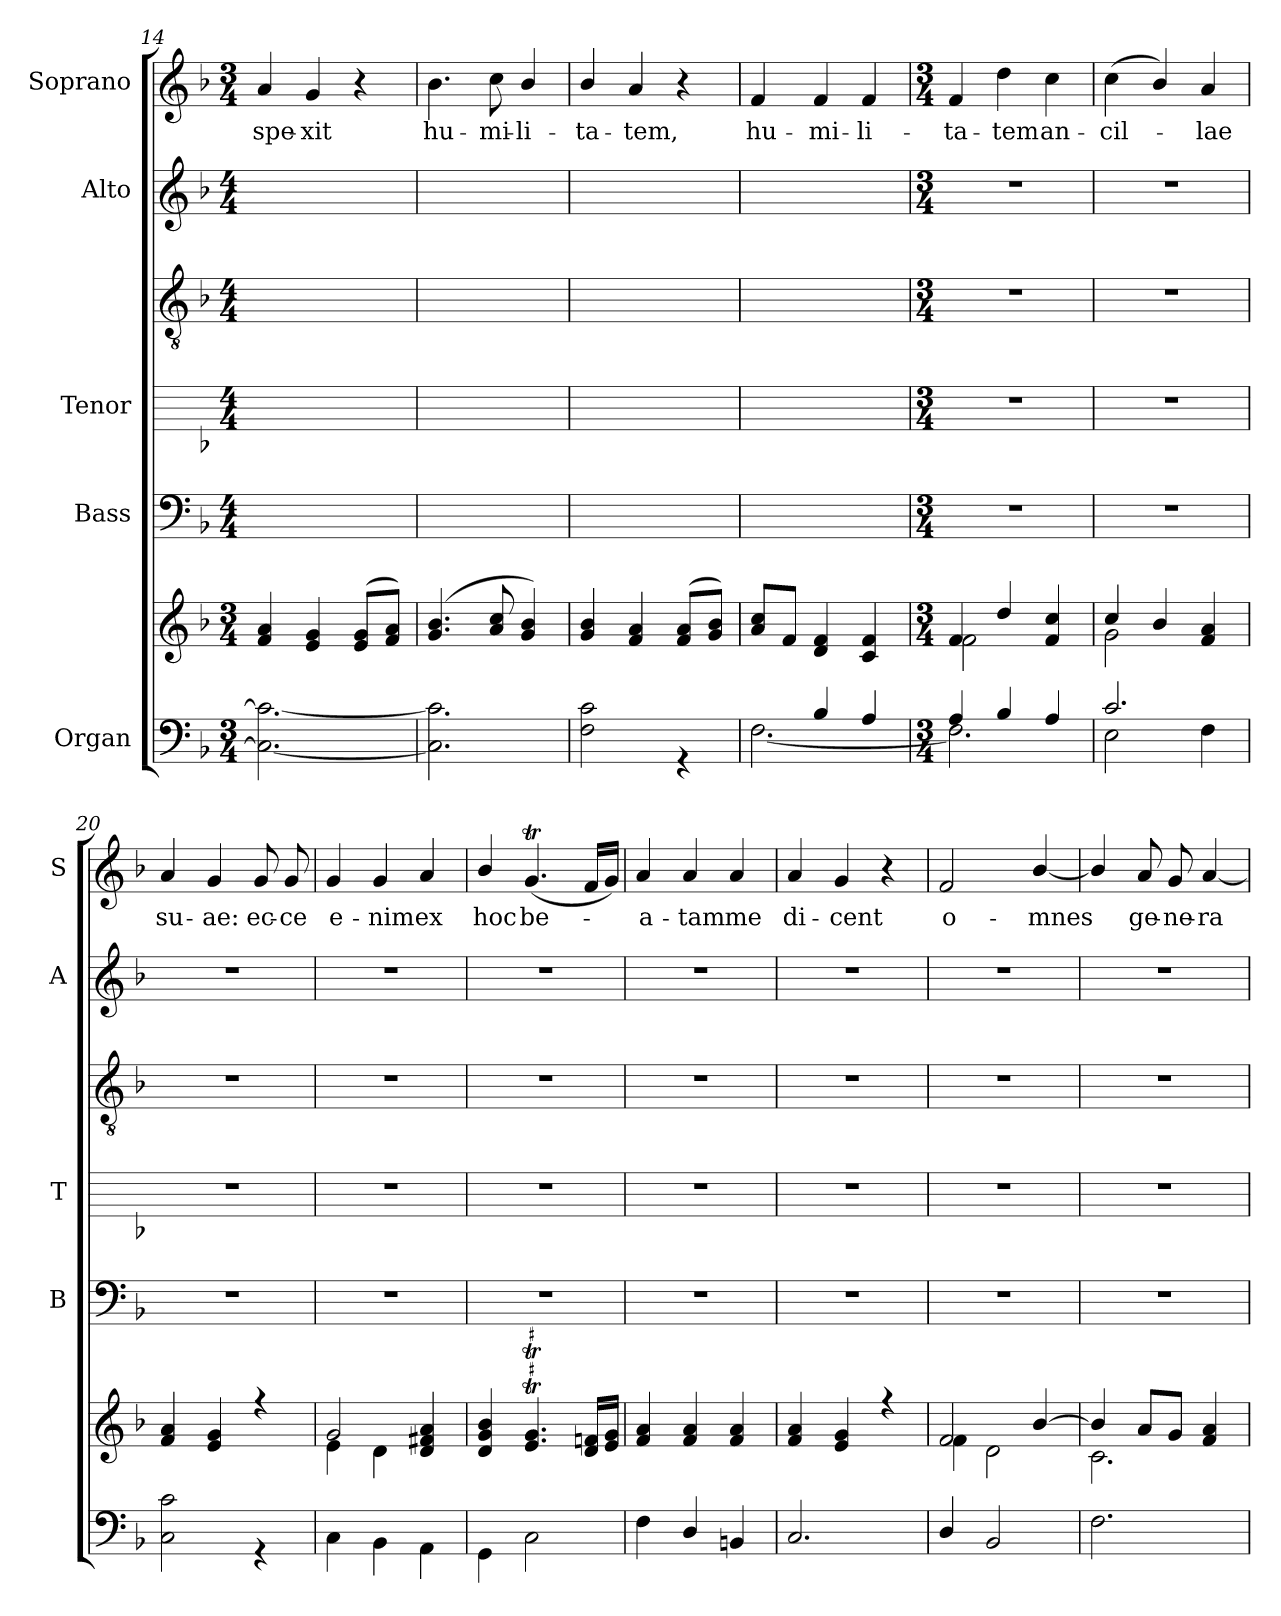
**kern	**kern	**kern	**kern	**kern	**kern	**kern	**text
*part5	*part5	*part4	*part3	*part3	*part2	*part1	*part1
*staff7	*staff6	*staff5	*staff4	*staff3	*staff2	*staff1	*staff1
*I"Organ	*	*I"Bass	*I"Tenor	*	*I"Alto	*I"Soprano	*
*	*	*I'B	*I'T	*	*I'A	*I'S	*
*clefF4	*clefG2	*clefF4	*	*clefGv2	*clefG2	*clefG2	*
*k[b-]	*k[b-]	*k[b-]	*k[b-]	*k[b-]	*k[b-]	*k[b-]	*
*F:	*F:	*F:	*F:	*F:	*F:	*F:	*
*M3/4	*M3/4	*M4/4	*M4/4	*M4/4	*M4/4	*M3/4	*
=14	=14	=14	=14	=14	=14	=14	=14
*	*^	*	*	*	*	*	*
!LO:N:vis=1	!	!LO:N:vis=1	!	!	!	!	!	!LO:LY:b
*^	*	*	*	*	*	*	*	*
2.ryy	2.C\_ 2.c\_	4f 4a	2.ryy	2.r	2.r	2.r	2.r	4a	-spe-
!	!	!	!	!	!	!	!	!	!LO:LY:b
.	.	4e 4g	.	.	.	.	.	4g	-xit
.	.	(<8e 8gL	.	.	.	.	.	4r	.
.	.	8f 8aJ)	.	.	.	.	.	.	.
=15	=15	=15	=15	=15	=15	=15	=15	=15	=15
!LO:N:vis=1	!	!	!LO:N:vis=1	!	!	!	!	!	!LO:LY:b
2.ryy	2.C\] 2.c\]	(>4.g 4.b-	2.ryy	2.r	2.r	2.r	2.r	4.b-	hu-
!	!	!	!	!	!	!	!	!	!LO:LY:b
.	.	8a 8cc	.	.	.	.	.	8cc	-mi-
!	!	!	!	!	!	!	!	!	!LO:LY:b
.	.	4g 4b-)	.	.	.	.	.	4b-/	-li-
=16	=16	=16	=16	=16	=16	=16	=16	=16	=16
!LO:N:vis=1	!	!	!LO:N:vis=1	!	!	!	!	!	!LO:LY:b
2.ryy	2F\ 2c\	4g 4b-	2.ryy	2.r	2.r	2.r	2.r	4b-/	-ta-
!	!	!	!	!	!	!	!	!	!LO:LY:b
.	.	4f 4a	.	.	.	.	.	4a/	-tem,
.	4r	(<8f 8aL	.	.	.	.	.	4r	.
.	.	8g 8b-J)	.	.	.	.	.	.	.
=17	=17	=17	=17	=17	=17	=17	=17	=17	=17
!	!	!	!LO:N:vis=1	!	!	!	!	!	!LO:LY:b
4ryy	[2.F\	8a 8ccL	2.ryy	2.r	2.r	2.r	2.r	4f	hu-
.	.	8fJ	.	.	.	.	.	.	.
!	!	!	!	!	!	!	!	!	!LO:LY:b
4B-/	.	4d 4f	.	.	.	.	.	4f	-mi-
!	!	!	!	!	!	!	!	!	!LO:LY:b
4A/	.	4c 4f	.	.	.	.	.	4f	-li-
!!LO:LB:g=z
=18	=18	=18	=18	=18	=18	=18	=18	=18	=18
*M3/4	*	*M3/4	*	*M3/4	*M3/4	*M3/4	*M3/4	*M3/4	*
!	!	!	!	!	!	!	!	!	!LO:LY:b
4A/	2.F]	4f	2f\	2.r	2.r	2.r	2.r	4f	-ta-
!	!	!	!	!	!	!	!	!	!LO:LY:b
4B-/	.	4dd/	.	.	.	.	.	4dd	-tem
!	!	!	!	!	!	!	!	!	!LO:LY:b
4A/	.	4f 4cc	4ryy	.	.	.	.	4cc	an-
=19	=19	=19	=19	=19	=19	=19	=19	=19	=19
!	!	!	!	!	!	!	!	!	!LO:LY:b
2.c/	2E	4cc/	2g\	2.r	2.r	2.r	2.r	(<4cc	-cil-
.	.	4b-/	.	.	.	.	.	4b-/)	.
!	!	!	!	!	!	!	!	!	!LO:LY:b
.	4F	4f 4a	4ryy	.	.	.	.	4a	lae
=20	=20	=20	=20	=20	=20	=20	=20	=20	=20
!LO:N:vis=1	!	!	!LO:N:vis=1	!	!	!	!	!	!LO:LY:b
2.ryy	2C 2c	4f 4a	2.ryy	2.r	2.r	2.r	2.r	4a	su-
!	!	!	!	!	!	!	!	!	!LO:LY:b
.	.	4e 4g	.	.	.	.	.	4g	-ae:
!	!	!	!	!	!	!	!	!	!LO:LY:b
.	4r	4r	.	.	.	.	.	8g	ec-
!	!	!	!	!	!	!	!	!	!LO:LY:b
.	.	.	.	.	.	.	.	8g	-ce
=21	=21	=21	=21	=21	=21	=21	=21	=21	=21
!	!	!	!	!	!	!	!	!	!LO:LY:b
2.ryy	4C	2g	4e\	2.r	2.r	2.r	2.r	4g	e-
!	!	!	!	!	!	!	!	!	!LO:LY:b
.	4BB-	.	4d\	.	.	.	.	4g	-nim
!	!	!	!	!	!	!	!	!	!LO:LY:b
.	4AA	4d 4f#X 4a	4ryy	.	.	.	.	4a	ex
=22	=22	=22	=22	=22	=22	=22	=22	=22	=22
!	!	!	!LO:N:vis=1	!	!	!	!	!	!LO:LY:b
2.ryy	4GG	4d 4g 4b-	2.ryy	2.r	2.r	2.r	2.r	4b-/	hoc
!	!	!	!	!	!	!	!	!	!LO:LY:b
.	2C	4.eT 4.gT	.	.	.	.	.	(<4.gT	be-
.	.	16d 16fLL	.	.	.	.	.	16fLL	.
.	.	16e 16gJJ	.	.	.	.	.	16gJJ)	.
*v	*v	*	*	*	*	*	*	*	*
=23	=23	=23	=23	=23	=23	=23	=23	=23
!	!	!LO:N:vis=1	!	!	!	!	!	!LO:LY:b
4F	4f 4a	2.ryy	2.r	2.r	2.r	2.r	4a	a-
!	!	!	!	!	!	!	!	!LO:LY:b
4D/	4f 4a	.	.	.	.	.	4a	-tam
!	!	!	!	!	!	!	!	!LO:LY:b
4BBn/	4f 4a	.	.	.	.	.	4a	me
=24	=24	=24	=24	=24	=24	=24	=24	=24
!	!	!LO:N:vis=1	!	!	!	!	!	!LO:LY:b
2.C/	4f 4a	2.ryy	2.r	2.r	2.r	2.r	4a	di-
!	!	!	!	!	!	!	!	!LO:LY:b
.	4e 4g	.	.	.	.	.	4g	-cent
.	4r	.	.	.	.	.	4r	.
=25	=25	=25	=25	=25	=25	=25	=25	=25
!	!	!	!	!	!	!	!	!LO:LY:b
4D/	2f	4f\	2.r	2.r	2.r	2.r	2f	o-
2BB-/	.	2d\	.	.	.	.	.	.
!	!	!	!	!	!	!	!	!LO:LY:b
.	[4b-/	.	.	.	.	.	[4b-/	-mnes
=26	=26	=26	=26	=26	=26	=26	=26	=26
2.F	4b-/]	2.c\	2.r	2.r	2.r	2.r	4b-/]	.
!	!	!	!	!	!	!	!	!LO:LY:b
.	8aL	.	.	.	.	.	8a	ge-
!	!	!	!	!	!	!	!	!LO:LY:b
.	8gJ	.	.	.	.	.	8g	-ne-
!	!	!	!	!	!	!	!	!LO:LY:b
.	4f 4a	.	.	.	.	.	[4a	-ra-
*	*v	*v	*	*	*	*	*	*
=	=	=	=	=	=	=	=
*-	*-	*-	*-	*-	*-	*-	*-
